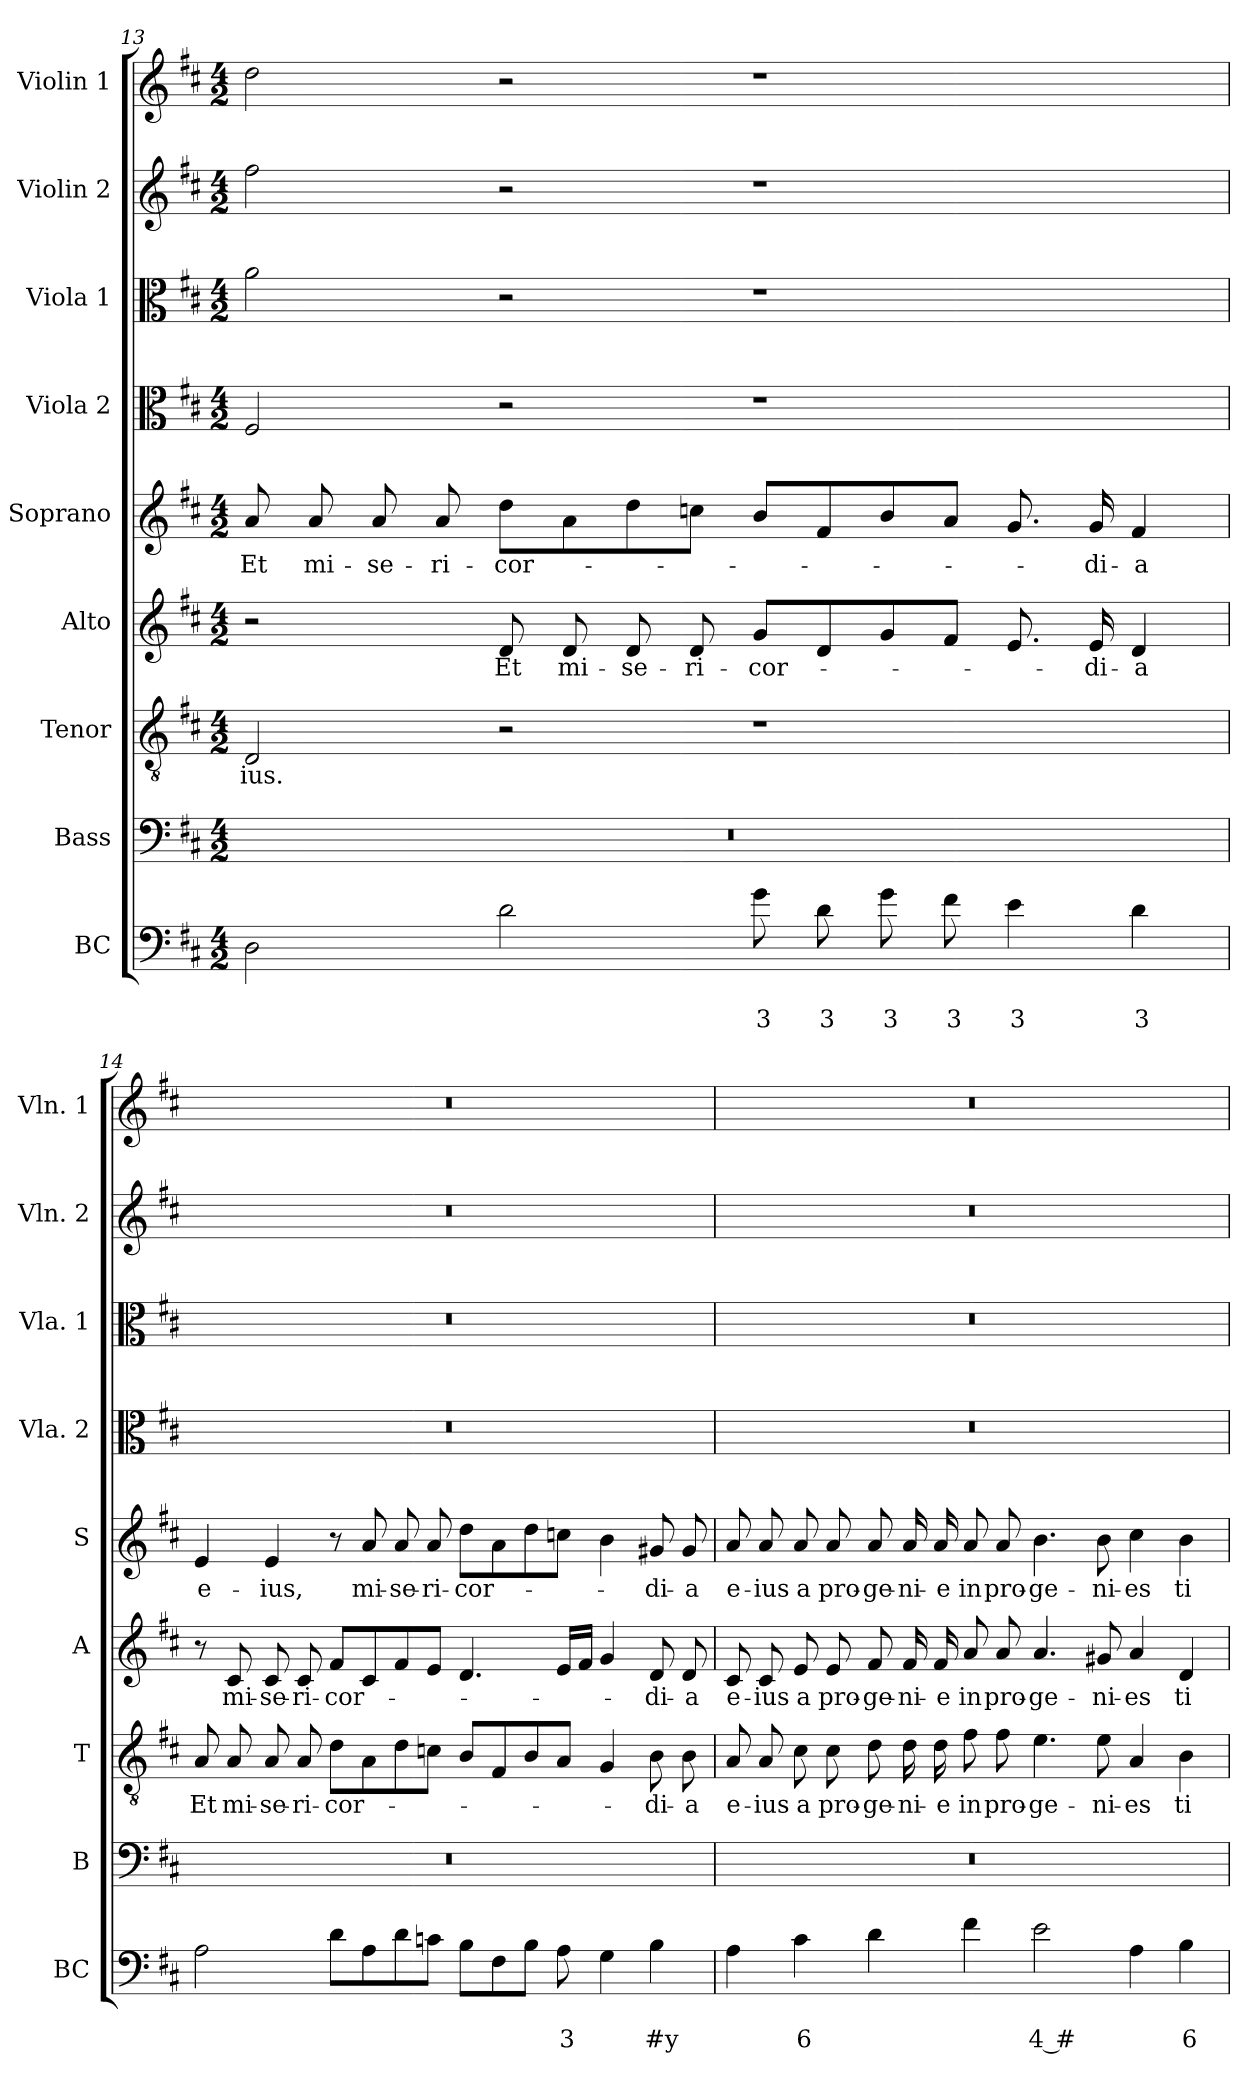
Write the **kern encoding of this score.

**kern	**text	**text	**kern	**kern	**text	**kern	**text	**kern	**text	**kern	**kern	**kern	**kern
*part9	*part9	*part9	*part8	*part7	*part7	*part6	*part6	*part5	*part5	*part4	*part3	*part2	*part1
*staff9	*staff9	*staff9	*staff8	*staff7	*staff7	*staff6	*staff6	*staff5	*staff5	*staff4	*staff3	*staff2	*staff1
*I"BC	*	*	*I"Bass	*I"Tenor	*	*I"Alto	*	*I"Soprano	*	*I"Viola 2	*I"Viola 1	*I"Violin 2	*I"Violin 1
*I'BC	*	*	*I'B	*I'T	*	*I'A	*	*I'S	*	*I'Vla. 2	*I'Vla. 1	*I'Vln. 2	*I'Vln. 1
!!LO:LB:g=z
*clefF4	*	*	*clefF4	*clefGv2	*	*clefG2	*	*clefG2	*	*clefC3	*clefC3	*clefG2	*clefG2
*k[f#c#]	*	*	*k[f#c#]	*k[f#c#]	*	*k[f#c#]	*	*k[f#c#]	*	*k[f#c#]	*k[f#c#]	*k[f#c#]	*k[f#c#]
*D:	*	*	*D:	*D:	*	*D:	*	*D:	*	*D:	*D:	*D:	*D:
*M4/2	*	*	*M4/2	*M4/2	*	*M4/2	*	*M4/2	*	*M4/2	*M4/2	*M4/2	*M4/2
=13	=13	=13	=13	=13	=13	=13	=13	=13	=13	=13	=13	=13	=13
!	!	!	!	!	!LO:LY:b	!	!	!	!LO:LY:b	!	!	!	!
2D\	.	.	0r	2D/	-ius.	2r	.	8a/	Et	2F#/	2a\	2ff#\	2dd\
!	!	!	!	!	!	!	!	!	!LO:LY:b	!	!	!	!
.	.	.	.	.	.	.	.	8a/	mi-	.	.	.	.
!	!	!	!	!	!	!	!	!	!LO:LY:b	!	!	!	!
.	.	.	.	.	.	.	.	8a/	-se-	.	.	.	.
!	!	!	!	!	!	!	!	!	!LO:LY:b	!	!	!	!
.	.	.	.	.	.	.	.	8a/	-ri-	.	.	.	.
!	!	!	!	!	!	!	!LO:LY:b	!	!LO:LY:b	!	!	!	!
2d\	.	.	.	2r	.	8d/	Et	8dd\L	-cor-	2r	2r	2r	2r
!	!	!	!	!	!	!	!LO:LY:b	!	!	!	!	!	!
.	.	.	.	.	.	8d/	mi-	8a\	.	.	.	.	.
!	!	!	!	!	!	!	!LO:LY:b	!	!	!	!	!	!
.	.	.	.	.	.	8d/	-se-	8dd\	.	.	.	.	.
!	!	!	!	!	!	!	!LO:LY:b	!	!	!	!	!	!
.	.	.	.	.	.	8d/	-ri-	8ccn\J	.	.	.	.	.
!	!	!LO:LY:b	!	!	!	!	!LO:LY:b	!	!	!	!	!	!
8g\	.	3	.	1r	.	8g/L	-cor-	8b/L	.	1r	1r	1r	1r
!	!	!LO:LY:b	!	!	!	!	!	!	!	!	!	!	!
8d\	.	3	.	.	.	8d/	.	8f#/	.	.	.	.	.
!	!	!LO:LY:b	!	!	!	!	!	!	!	!	!	!	!
8g\	.	3	.	.	.	8g/	.	8b/	.	.	.	.	.
!	!	!LO:LY:b	!	!	!	!	!	!	!	!	!	!	!
8f#\	.	3	.	.	.	8f#/J	.	8a/J	.	.	.	.	.
!	!	!LO:LY:b	!	!	!	!	!	!	!	!	!	!	!
4e\	.	3	.	.	.	8.e/	.	8.g/	.	.	.	.	.
!	!	!	!	!	!	!	!LO:LY:b	!	!LO:LY:b	!	!	!	!
.	.	.	.	.	.	16e/	-di-	16g/	-di-	.	.	.	.
!	!	!LO:LY:b	!	!	!	!	!LO:LY:b	!	!LO:LY:b	!	!	!	!
4d\	.	3	.	.	.	4d/	-a	4f#/	-a	.	.	.	.
=14	=14	=14	=14	=14	=14	=14	=14	=14	=14	=14	=14	=14	=14
!	!	!	!	!	!LO:LY:b	!	!	!	!LO:LY:b	!	!	!	!
2A\	.	.	0r	8A/	Et	8r	.	4e/	e-	0r	0r	0r	0r
!	!	!	!	!	!LO:LY:b	!	!LO:LY:b	!	!	!	!	!	!
.	.	.	.	8A/	mi-	8c#/	mi-	.	.	.	.	.	.
!	!	!	!	!	!LO:LY:b	!	!LO:LY:b	!	!LO:LY:b	!	!	!	!
.	.	.	.	8A/	-se-	8c#/	-se-	4e/	-ius,	.	.	.	.
!	!	!	!	!	!LO:LY:b	!	!LO:LY:b	!	!	!	!	!	!
.	.	.	.	8A/	-ri-	8c#/	-ri-	.	.	.	.	.	.
!	!	!	!	!	!LO:LY:b	!	!LO:LY:b	!	!	!	!	!	!
8d\L	.	.	.	8d\L	-cor-	8f#/L	-cor-	8r	.	.	.	.	.
!	!	!	!	!	!	!	!	!	!LO:LY:b	!	!	!	!
8A\	.	.	.	8A\	.	8c#/	.	8a/	mi-	.	.	.	.
!	!	!	!	!	!	!	!	!	!LO:LY:b	!	!	!	!
8d\	.	.	.	8d\	.	8f#/	.	8a/	-se-	.	.	.	.
!	!	!	!	!	!	!	!	!	!LO:LY:b	!	!	!	!
8cn\J	.	.	.	8cn\J	.	8e/J	.	8a/	-ri-	.	.	.	.
!	!	!	!	!	!	!	!	!	!LO:LY:b	!	!	!	!
8B\L	.	.	.	8B/L	.	4.d/	.	8dd\L	-cor-	.	.	.	.
8F#\	.	.	.	8F#/	.	.	.	8a\	.	.	.	.	.
8B\J	.	.	.	8B/	.	.	.	8dd\	.	.	.	.	.
!	!	!LO:LY:b	!	!	!	!	!	!	!	!	!	!	!
8A\	.	3	.	8A/J	.	16e/LL	.	8ccn\J	.	.	.	.	.
.	.	.	.	.	.	16f#/JJ	.	.	.	.	.	.	.
4G\	.	.	.	4G/	.	4g/	.	4b\	.	.	.	.	.
!	!	!LO:LY:b	!	!	!LO:LY:b	!	!LO:LY:b	!	!LO:LY:b	!	!	!	!
4B\	.	#y	.	8B\	-di-	8d/	-di-	8g#X/	-di-	.	.	.	.
!	!	!	!	!	!LO:LY:b	!	!LO:LY:b	!	!LO:LY:b	!	!	!	!
.	.	.	.	8B\	-a	8d/	-a	8g#/	-a	.	.	.	.
!!LO:PB:g=z
=15	=15	=15	=15	=15	=15	=15	=15	=15	=15	=15	=15	=15	=15
!	!	!	!	!	!LO:LY:b	!	!LO:LY:b	!	!LO:LY:b	!	!	!	!
4A\	.	.	0r	8A/	e-	8c#/	e-	8a/	e-	0r	0r	0r	0r
!	!	!	!	!	!LO:LY:b	!	!LO:LY:b	!	!LO:LY:b	!	!	!	!
.	.	.	.	8A/	-ius	8c#/	-ius	8a/	-ius	.	.	.	.
!	!	!LO:LY:b	!	!	!LO:LY:b	!	!LO:LY:b	!	!LO:LY:b	!	!	!	!
4c#\	.	6	.	8c#\	a	8e/	a	8a/	a	.	.	.	.
!	!	!	!	!	!LO:LY:b	!	!LO:LY:b	!	!LO:LY:b	!	!	!	!
.	.	.	.	8c#\	pro-	8e/	pro-	8a/	pro-	.	.	.	.
!	!	!	!	!	!LO:LY:b	!	!LO:LY:b	!	!LO:LY:b	!	!	!	!
4d\	.	.	.	8d\	-ge-	8f#/	-ge-	8a/	-ge-	.	.	.	.
!	!	!	!	!	!LO:LY:b	!	!LO:LY:b	!	!LO:LY:b	!	!	!	!
.	.	.	.	16d\	-ni-	16f#/	-ni-	16a/	-ni-	.	.	.	.
!	!	!	!	!	!LO:LY:b	!	!LO:LY:b	!	!LO:LY:b	!	!	!	!
.	.	.	.	16d\	-e	16f#/	-e	16a/	-e	.	.	.	.
!	!	!	!	!	!LO:LY:b	!	!LO:LY:b	!	!LO:LY:b	!	!	!	!
4f#\	.	.	.	8f#\	in	8a/	in	8a/	in	.	.	.	.
!	!	!	!	!	!LO:LY:b	!	!LO:LY:b	!	!LO:LY:b	!	!	!	!
.	.	.	.	8f#\	pro-	8a/	pro-	8a/	pro-	.	.	.	.
!	!	!LO:LY:b	!	!	!LO:LY:b	!	!LO:LY:b	!	!LO:LY:b	!	!	!	!
2e\	.	4 #	.	4.e\	-ge-	4.a/	-ge-	4.b\	-ge-	.	.	.	.
!	!	!	!	!	!LO:LY:b	!	!LO:LY:b	!	!LO:LY:b	!	!	!	!
.	.	.	.	8e\	-ni-	8g#X/	-ni-	8b\	-ni-	.	.	.	.
!	!	!	!	!	!LO:LY:b	!	!LO:LY:b	!	!LO:LY:b	!	!	!	!
4A\	.	.	.	4A/	-es	4a/	-es	4cc#\	-es	.	.	.	.
!	!	!LO:LY:b	!	!	!LO:LY:b	!	!LO:LY:b	!	!LO:LY:b	!	!	!	!
4B\	.	6	.	4B\	ti-	4d/	ti-	4b\	ti-	.	.	.	.
=	=	=	=	=	=	=	=	=	=	=	=	=	=
*-	*-	*-	*-	*-	*-	*-	*-	*-	*-	*-	*-	*-	*-
